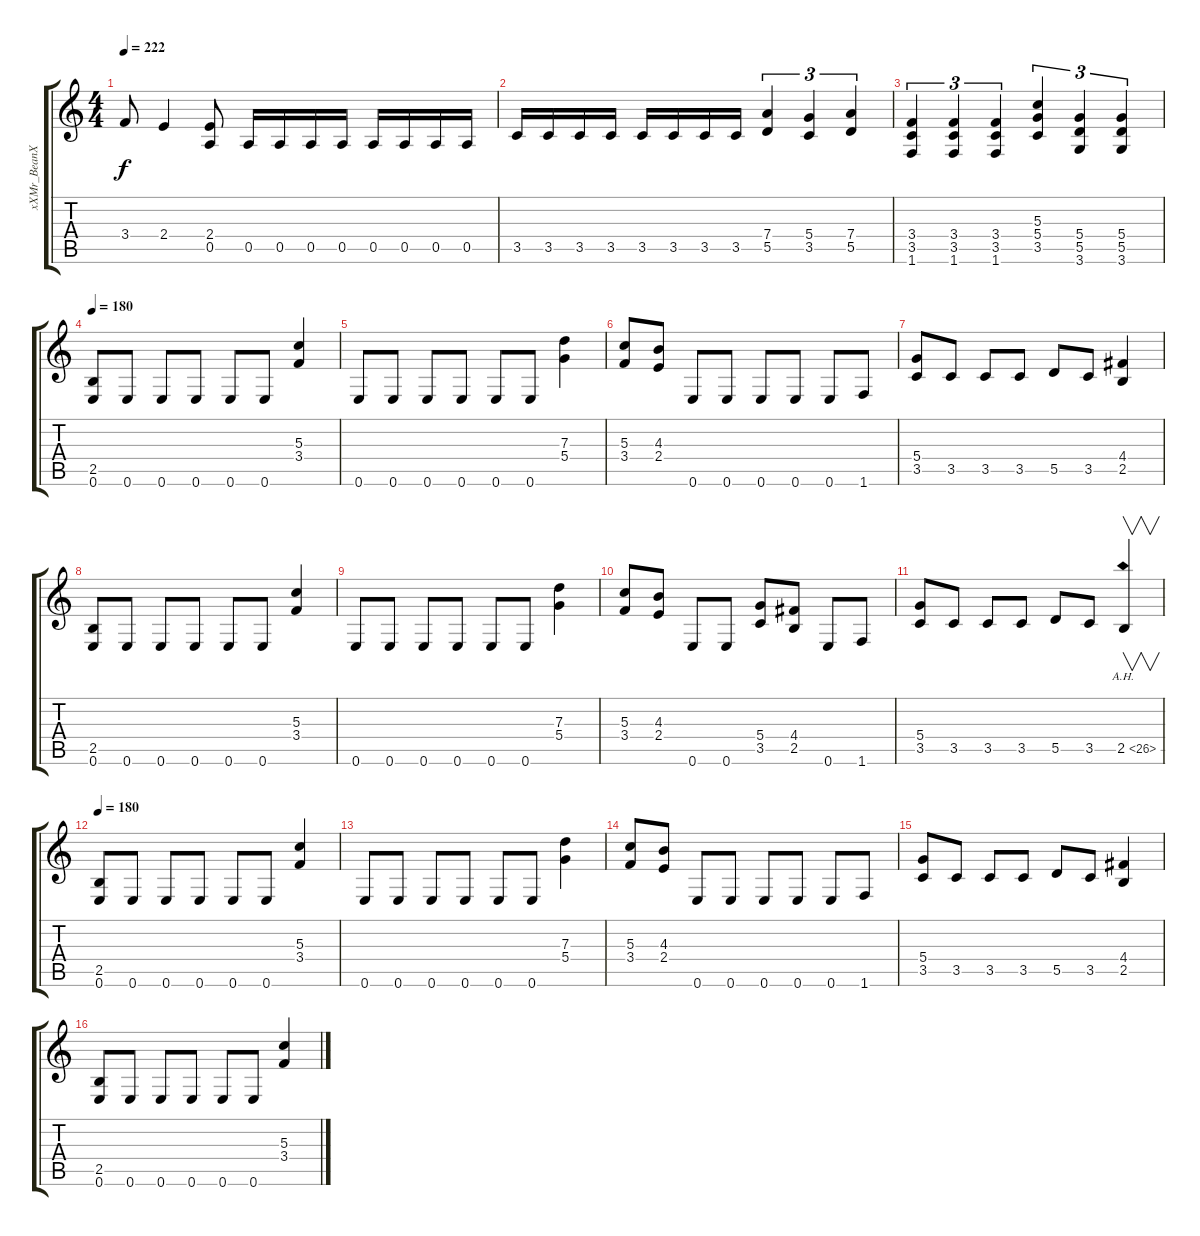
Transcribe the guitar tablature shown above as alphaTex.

\track ("xXMr_BeanXx_BE" "xXMr_BeanX") {instrument distortionguitar}
\staff {score tabs}
\tuning (E4 B3 G3 D3 A2 E2) {hide}
\ts (4 4)
\tempo 222
\clef g2
\ks c
3.4.8{dy f} 2.4.4 (2.4 0.5).8 0.5.16 0.5.16 0.5.16 0.5.16 0.5.16 0.5.16 0.5.16 0.5.16 |
3.5.16 3.5.16 3.5.16 3.5.16 3.5.16 3.5.16 3.5.16 3.5.16 (7.4 5.5).4{tu (3 2)} (5.4 3.5).4{tu (3 2)} (7.4 5.5).4{tu (3 2)} |
(3.4 3.5 1.6).4{tu (3 2)} (3.4 3.5 1.6).4{tu (3 2)} (3.4 3.5 1.6).4{tu (3 2)} (5.3 5.4 3.5).4{tu (3 2)} (5.4 5.5 3.6).4{tu (3 2)} (5.4 5.5 3.6).4{tu (3 2)} |
\tempo 180
(2.5 0.6).8 0.6.8 0.6.8 0.6.8 0.6.8 0.6.8 (5.3 3.4).4 |
0.6.8 0.6.8 0.6.8 0.6.8 0.6.8 0.6.8 (7.3 5.4).4 |
(5.3 3.4).8 (4.3 2.4).8 0.6.8 0.6.8 0.6.8 0.6.8 0.6.8 1.6.8 |
(5.4 3.5).8 3.5.8 3.5.8 3.5.8 5.5.8 3.5.8 (4.4 2.5).4 |
(2.5 0.6).8 0.6.8 0.6.8 0.6.8 0.6.8 0.6.8 (5.3 3.4).4 |
0.6.8 0.6.8 0.6.8 0.6.8 0.6.8 0.6.8 (7.3 5.4).4 |
(5.3 3.4).8 (4.3 2.4).8 0.6.8 0.6.8 (5.4 3.5).8 (4.4 2.5).8 0.6.8 1.6.8 |
(5.4 3.5).8 3.5.8 3.5.8 3.5.8 5.5.8 3.5.8 2.5{ah 24}.4{v} |
\tempo 180
(2.5 0.6).8 0.6.8 0.6.8 0.6.8 0.6.8 0.6.8 (5.3 3.4).4 |
0.6.8 0.6.8 0.6.8 0.6.8 0.6.8 0.6.8 (7.3 5.4).4 |
(5.3 3.4).8 (4.3 2.4).8 0.6.8 0.6.8 0.6.8 0.6.8 0.6.8 1.6.8 |
(5.4 3.5).8 3.5.8 3.5.8 3.5.8 5.5.8 3.5.8 (4.4 2.5).4 |
(2.5 0.6).8 0.6.8 0.6.8 0.6.8 0.6.8 0.6.8 (5.3 3.4).4
